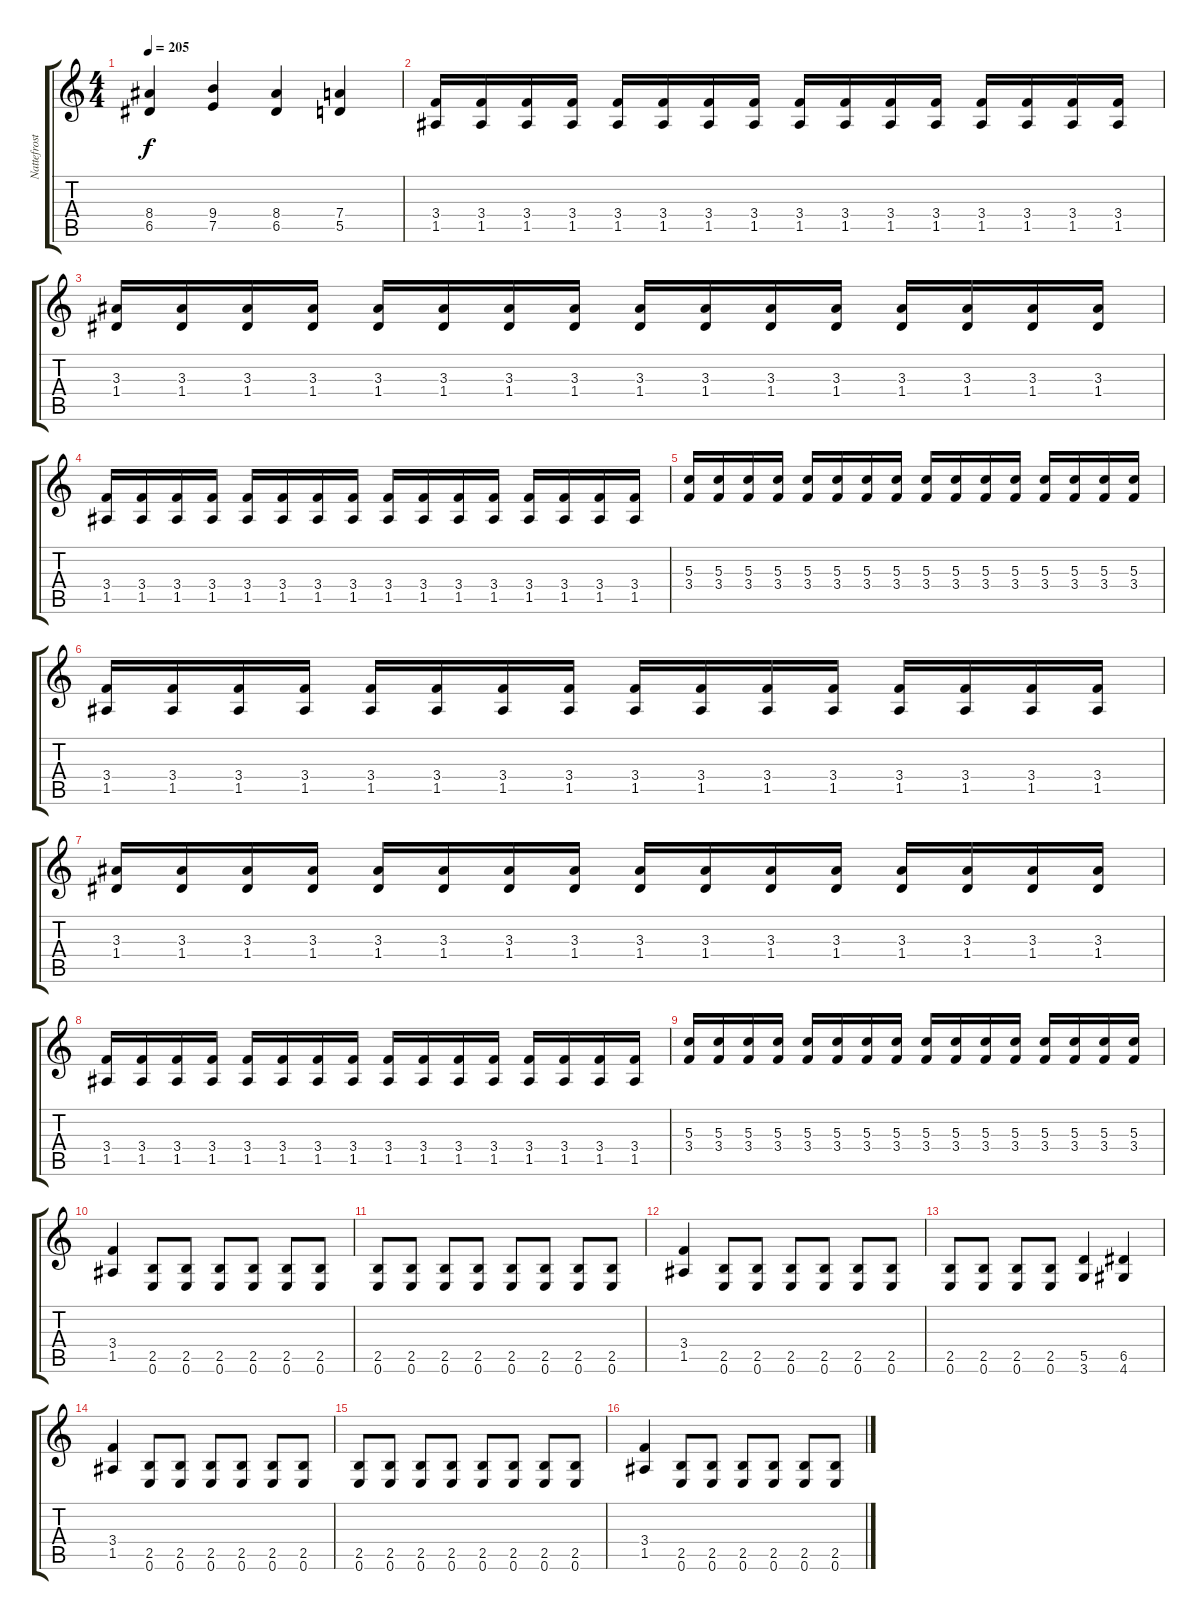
\track ("Nattefrost" "Nattefrost") {instrument distortionguitar}
\staff {score tabs}
\tuning (E4 B3 G3 D3 A2 E2) {hide}
\ts (4 4)
\tempo 205
\clef g2
\ks c
(8.4 6.5).4{dy f} (9.4 7.5).4 (8.4 6.5).4 (7.4 5.5).4 |
(3.4 1.5).16 (3.4 1.5).16 (3.4 1.5).16 (3.4 1.5).16 (3.4 1.5).16 (3.4 1.5).16 (3.4 1.5).16 (3.4 1.5).16 (3.4 1.5).16 (3.4 1.5).16 (3.4 1.5).16 (3.4 1.5).16 (3.4 1.5).16 (3.4 1.5).16 (3.4 1.5).16 (3.4 1.5).16 |
(3.3 1.4).16 (3.3 1.4).16 (3.3 1.4).16 (3.3 1.4).16 (3.3 1.4).16 (3.3 1.4).16 (3.3 1.4).16 (3.3 1.4).16 (3.3 1.4).16 (3.3 1.4).16 (3.3 1.4).16 (3.3 1.4).16 (3.3 1.4).16 (3.3 1.4).16 (3.3 1.4).16 (3.3 1.4).16 |
(3.4 1.5).16 (3.4 1.5).16 (3.4 1.5).16 (3.4 1.5).16 (3.4 1.5).16 (3.4 1.5).16 (3.4 1.5).16 (3.4 1.5).16 (3.4 1.5).16 (3.4 1.5).16 (3.4 1.5).16 (3.4 1.5).16 (3.4 1.5).16 (3.4 1.5).16 (3.4 1.5).16 (3.4 1.5).16 |
(5.3 3.4).16 (5.3 3.4).16 (5.3 3.4).16 (5.3 3.4).16 (5.3 3.4).16 (5.3 3.4).16 (5.3 3.4).16 (5.3 3.4).16 (5.3 3.4).16 (5.3 3.4).16 (5.3 3.4).16 (5.3 3.4).16 (5.3 3.4).16 (5.3 3.4).16 (5.3 3.4).16 (5.3 3.4).16 |
(3.4 1.5).16 (3.4 1.5).16 (3.4 1.5).16 (3.4 1.5).16 (3.4 1.5).16 (3.4 1.5).16 (3.4 1.5).16 (3.4 1.5).16 (3.4 1.5).16 (3.4 1.5).16 (3.4 1.5).16 (3.4 1.5).16 (3.4 1.5).16 (3.4 1.5).16 (3.4 1.5).16 (3.4 1.5).16 |
(3.3 1.4).16 (3.3 1.4).16 (3.3 1.4).16 (3.3 1.4).16 (3.3 1.4).16 (3.3 1.4).16 (3.3 1.4).16 (3.3 1.4).16 (3.3 1.4).16 (3.3 1.4).16 (3.3 1.4).16 (3.3 1.4).16 (3.3 1.4).16 (3.3 1.4).16 (3.3 1.4).16 (3.3 1.4).16 |
(3.4 1.5).16 (3.4 1.5).16 (3.4 1.5).16 (3.4 1.5).16 (3.4 1.5).16 (3.4 1.5).16 (3.4 1.5).16 (3.4 1.5).16 (3.4 1.5).16 (3.4 1.5).16 (3.4 1.5).16 (3.4 1.5).16 (3.4 1.5).16 (3.4 1.5).16 (3.4 1.5).16 (3.4 1.5).16 |
(5.3 3.4).16 (5.3 3.4).16 (5.3 3.4).16 (5.3 3.4).16 (5.3 3.4).16 (5.3 3.4).16 (5.3 3.4).16 (5.3 3.4).16 (5.3 3.4).16 (5.3 3.4).16 (5.3 3.4).16 (5.3 3.4).16 (5.3 3.4).16 (5.3 3.4).16 (5.3 3.4).16 (5.3 3.4).16 |
(3.4 1.5).4 (2.5 0.6).8 (2.5 0.6).8 (2.5 0.6).8 (2.5 0.6).8 (2.5 0.6).8 (2.5 0.6).8 |
(2.5 0.6).8 (2.5 0.6).8 (2.5 0.6).8 (2.5 0.6).8 (2.5 0.6).8 (2.5 0.6).8 (2.5 0.6).8 (2.5 0.6).8 |
(3.4 1.5).4 (2.5 0.6).8 (2.5 0.6).8 (2.5 0.6).8 (2.5 0.6).8 (2.5 0.6).8 (2.5 0.6).8 |
(2.5 0.6).8 (2.5 0.6).8 (2.5 0.6).8 (2.5 0.6).8 (5.5 3.6).4 (6.5 4.6).4 |
(3.4 1.5).4 (2.5 0.6).8 (2.5 0.6).8 (2.5 0.6).8 (2.5 0.6).8 (2.5 0.6).8 (2.5 0.6).8 |
(2.5 0.6).8 (2.5 0.6).8 (2.5 0.6).8 (2.5 0.6).8 (2.5 0.6).8 (2.5 0.6).8 (2.5 0.6).8 (2.5 0.6).8 |
(3.4 1.5).4 (2.5 0.6).8 (2.5 0.6).8 (2.5 0.6).8 (2.5 0.6).8 (2.5 0.6).8 (2.5 0.6).8
